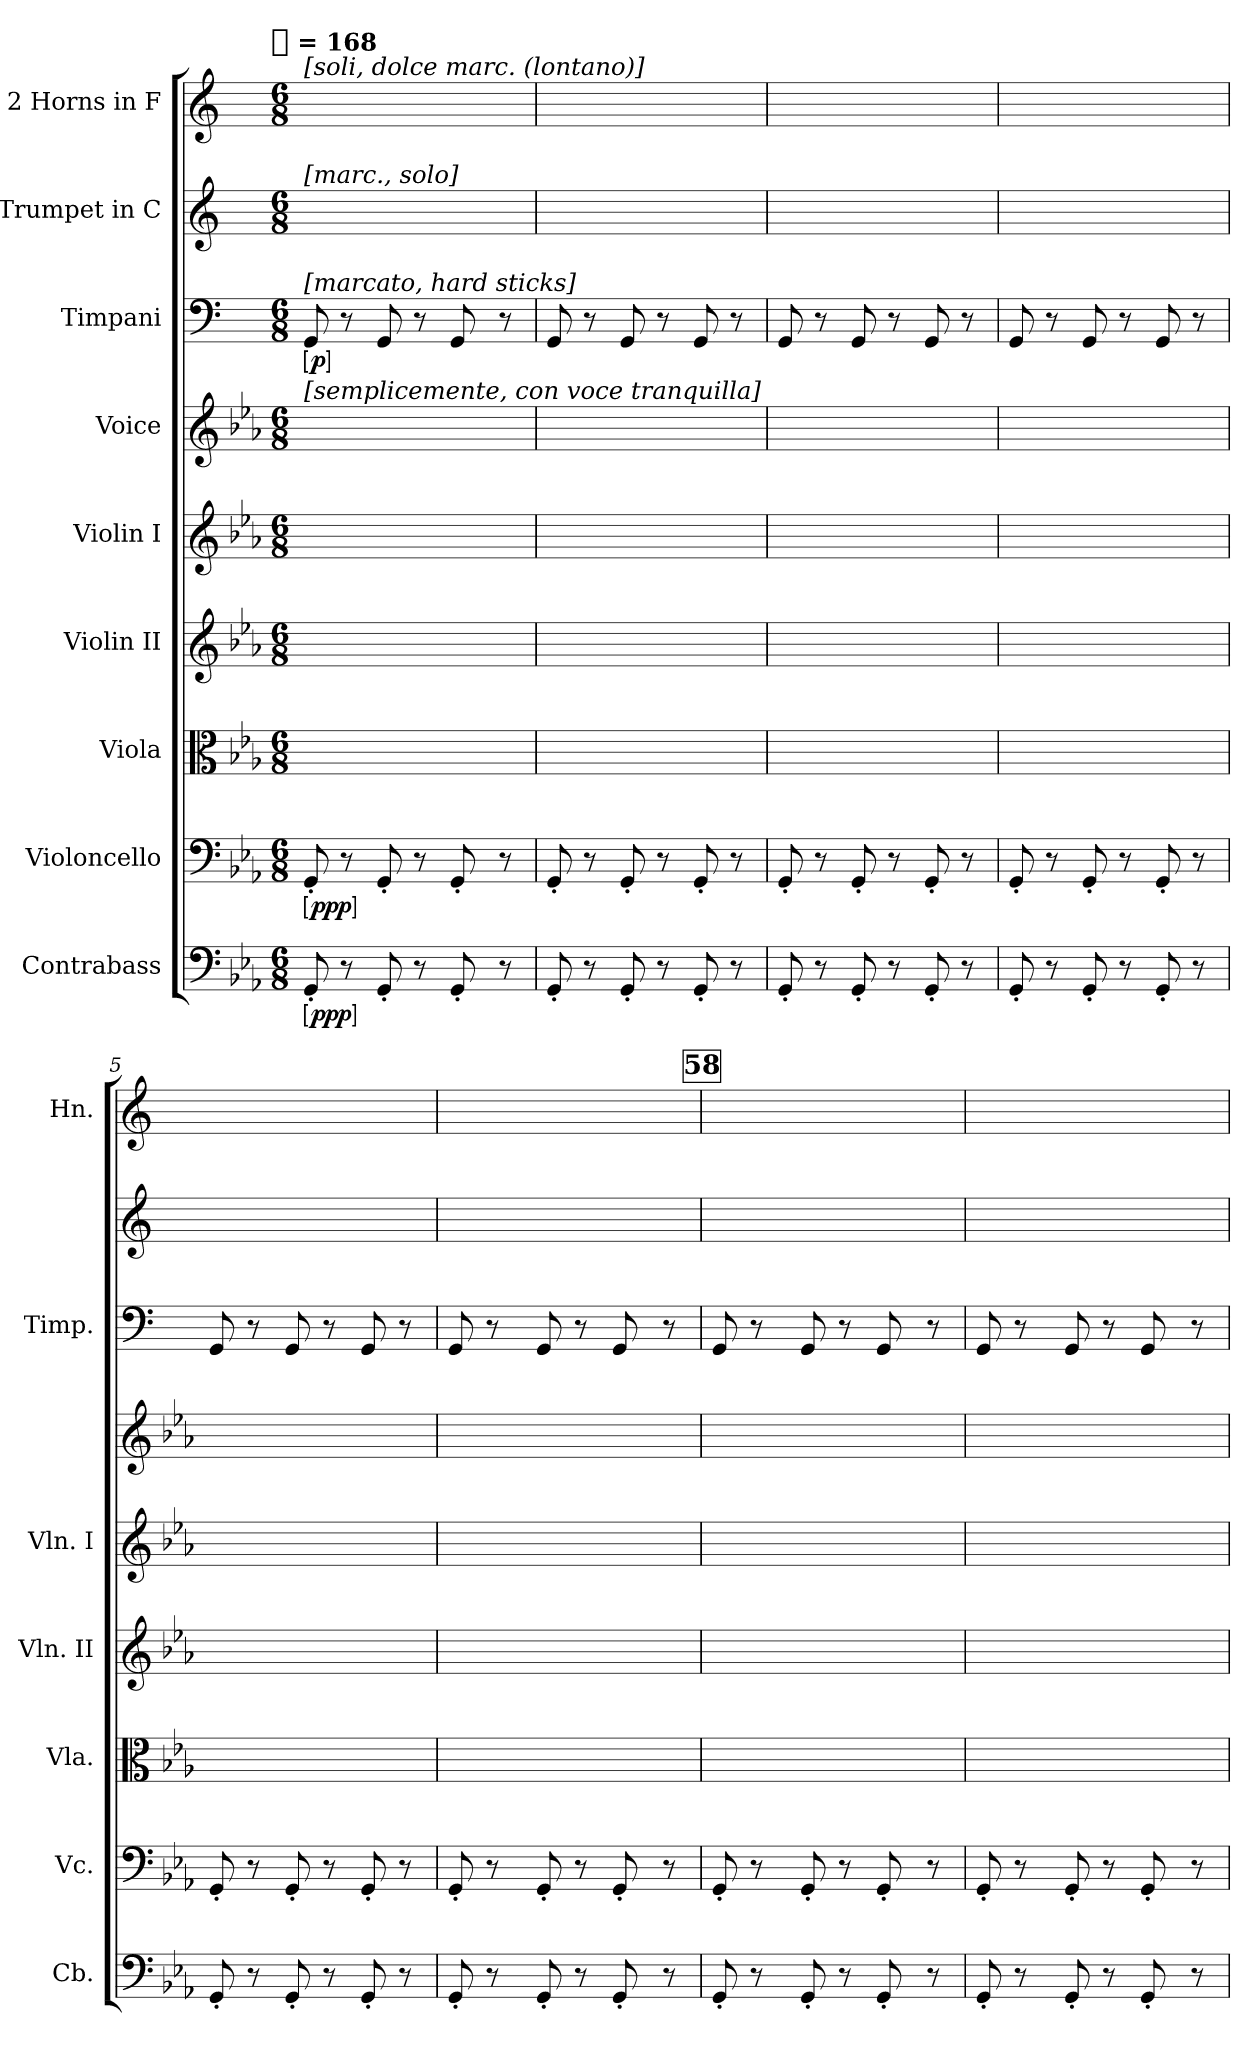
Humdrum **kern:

**kern	**dynam	**kern	**dynam	**kern	**kern	**kern	**kern	**kern	**dynam	**kern	**kern
*part9	*part9	*part8	*part8	*part7	*part6	*part5	*part4	*part3	*part3	*part2	*part1
*staff9	*staff9	*staff8	*staff8	*staff7	*staff6	*staff5	*staff4	*staff3	*staff3	*staff2	*staff1
*I"Contrabass	*	*I"Violoncello	*	*I"Viola	*I"Violin II	*I"Violin I	*I"Voice	*I"Timpani	*	*I"Trumpet in C	*I"2 Horns in F
*I'Cb.	*	*I'Vc.	*	*I'Vla.	*I'Vln. II	*I'Vln. I	*	*I'Timp.	*	*	*I'Hn.
*clefF4	*	*clefF4	*	*clefC3	*clefG2	*clefG2	*clefG2	*clefF4	*	*clefG2	*clefG2
*ITrd7c12	*	*	*	*	*	*	*	*	*	*	*ITrd4c7
*k[b-e-a-]	*	*k[b-e-a-]	*	*k[b-e-a-]	*k[b-e-a-]	*k[b-e-a-]	*k[b-e-a-]	*k[]	*	*k[]	*k[b-]
*E-:	*	*E-:	*	*E-:	*E-:	*E-:	*E-:	*C:	*	*	*F:
!!LO:TX:omd:t=[quarter] = 168
*M6/8	*	*M6/8	*	*M6/8	*M6/8	*M6/8	*M6/8	*M6/8	*	*M6/8	*M6/8
*MM168	*	*MM168	*	*MM168	*MM168	*MM168	*MM168	*MM168	*	*MM168	*MM168
=1	=1	=1	=1	=1	=1	=1	=1	=1	=1	=1	=1
!	!	!	!	!	!	!	!	!	!	!	!LO:TX:a:t=[soli, dolce marc. (lontano)]
!	!	!	!	!	!	!	!	!	!	!LO:TX:a:t=[marc., solo]	!
!	!	!	!	!	!	!	!	!LO:TX:a:t=[marcato, hard sticks]	!	!	!
!	!	!	!	!	!	!	!LO:TX:a:t=[semplicemente, con voce tranquilla]	!	!	!	!
!	!LO:DY:ed=brack	!	!LO:DY:ed=brack	!	!	!	!	!	!LO:DY:ed=brack	!	!
8GGG'	ppp	8GG'	ppp	2.ryy	2.ryy	2.ryy	2.ryy	8GG	p	4.ryy	4.ryy
8r	.	8r	.	.	.	.	.	8r	.	.	.
8GGG'	.	8GG'	.	.	.	.	.	8GG	.	.	.
8r	.	8r	.	.	.	.	.	8r	.	8.ryy	8.ryy
8GGG'	.	8GG'	.	.	.	.	.	8GG	.	.	.
.	.	.	.	.	.	.	.	.	.	8.ryy	8.ryy
8r	.	8r	.	.	.	.	.	8r	.	.	.
=2	=2	=2	=2	=2	=2	=2	=2	=2	=2	=2	=2
8GGG'	.	8GG'	.	2.ryy	2.ryy	2.ryy	2.ryy	8GG	.	4.ryy	4.ryy
8r	.	8r	.	.	.	.	.	8r	.	.	.
8GGG'	.	8GG'	.	.	.	.	.	8GG	.	.	.
8r	.	8r	.	.	.	.	.	8r	.	4.ryy	4.ryy
8GGG'	.	8GG'	.	.	.	.	.	8GG	.	.	.
8r	.	8r	.	.	.	.	.	8r	.	.	.
=3	=3	=3	=3	=3	=3	=3	=3	=3	=3	=3	=3
8GGG'	.	8GG'	.	2.ryy	2.ryy	2.ryy	4ryy	8GG	.	2.ryy	2.ryy
8r	.	8r	.	.	.	.	.	8r	.	.	.
8GGG'	.	8GG'	.	.	.	.	8ryy	8GG	.	.	.
8r	.	8r	.	.	.	.	4.ryy	8r	.	.	.
8GGG'	.	8GG'	.	.	.	.	.	8GG	.	.	.
8r	.	8r	.	.	.	.	.	8r	.	.	.
=4	=4	=4	=4	=4	=4	=4	=4	=4	=4	=4	=4
8GGG'	.	8GG'	.	2.ryy	2.ryy	2.ryy	2ryy	8GG	.	2.ryy	2.ryy
8r	.	8r	.	.	.	.	.	8r	.	.	.
8GGG'	.	8GG'	.	.	.	.	.	8GG	.	.	.
8r	.	8r	.	.	.	.	.	8r	.	.	.
8GGG'	.	8GG'	.	.	.	.	4ryy	8GG	.	.	.
8r	.	8r	.	.	.	.	.	8r	.	.	.
=5	=5	=5	=5	=5	=5	=5	=5	=5	=5	=5	=5
8GGG'	.	8GG'	.	2.ryy	2.ryy	2.ryy	4.ryy	8GG	.	2.ryy	2.ryy
8r	.	8r	.	.	.	.	.	8r	.	.	.
8GGG'	.	8GG'	.	.	.	.	.	8GG	.	.	.
8r	.	8r	.	.	.	.	4.ryy	8r	.	.	.
8GGG'	.	8GG'	.	.	.	.	.	8GG	.	.	.
8r	.	8r	.	.	.	.	.	8r	.	.	.
=6	=6	=6	=6	=6	=6	=6	=6	=6	=6	=6	=6
8GGG'	.	8GG'	.	2.ryy	2.ryy	2.ryy	8.ryy	8GG	.	2.ryy	2.ryy
8r	.	8r	.	.	.	.	.	8r	.	.	.
.	.	.	.	.	.	.	8.ryy	.	.	.	.
8GGG'	.	8GG'	.	.	.	.	.	8GG	.	.	.
8r	.	8r	.	.	.	.	8.ryy	8r	.	.	.
8GGG'	.	8GG'	.	.	.	.	.	8GG	.	.	.
.	.	.	.	.	.	.	8.ryy	.	.	.	.
8r	.	8r	.	.	.	.	.	8r	.	.	.
!!LO:REH:place=s1:t=58
=7	=7	=7	=7	=7	=7	=7	=7	=7	=7	=7	=7
8GGG'	.	8GG'	.	2.ryy	2.ryy	2.ryy	8.ryy	8GG	.	4.ryy	4.ryy
8r	.	8r	.	.	.	.	.	8r	.	.	.
.	.	.	.	.	.	.	8.ryy	.	.	.	.
8GGG'	.	8GG'	.	.	.	.	.	8GG	.	.	.
8r	.	8r	.	.	.	.	8.ryy	8r	.	4.ryy	4.ryy
8GGG'	.	8GG'	.	.	.	.	.	8GG	.	.	.
.	.	.	.	.	.	.	8.ryy	.	.	.	.
8r	.	8r	.	.	.	.	.	8r	.	.	.
=8	=8	=8	=8	=8	=8	=8	=8	=8	=8	=8	=8
8GGG'	.	8GG'	.	2.ryy	2.ryy	2.ryy	8.ryy	8GG	.	4.ryy	2ryy
8r	.	8r	.	.	.	.	.	8r	.	.	.
.	.	.	.	.	.	.	8.ryy	.	.	.	.
8GGG'	.	8GG'	.	.	.	.	.	8GG	.	.	.
8r	.	8r	.	.	.	.	8.ryy	8r	.	4.ryy	.
8GGG'	.	8GG'	.	.	.	.	.	8GG	.	.	4ryy
.	.	.	.	.	.	.	8.ryy	.	.	.	.
8r	.	8r	.	.	.	.	.	8r	.	.	.
=	=	=	=	=	=	=	=	=	=	=	=
*-	*-	*-	*-	*-	*-	*-	*-	*-	*-	*-	*-
